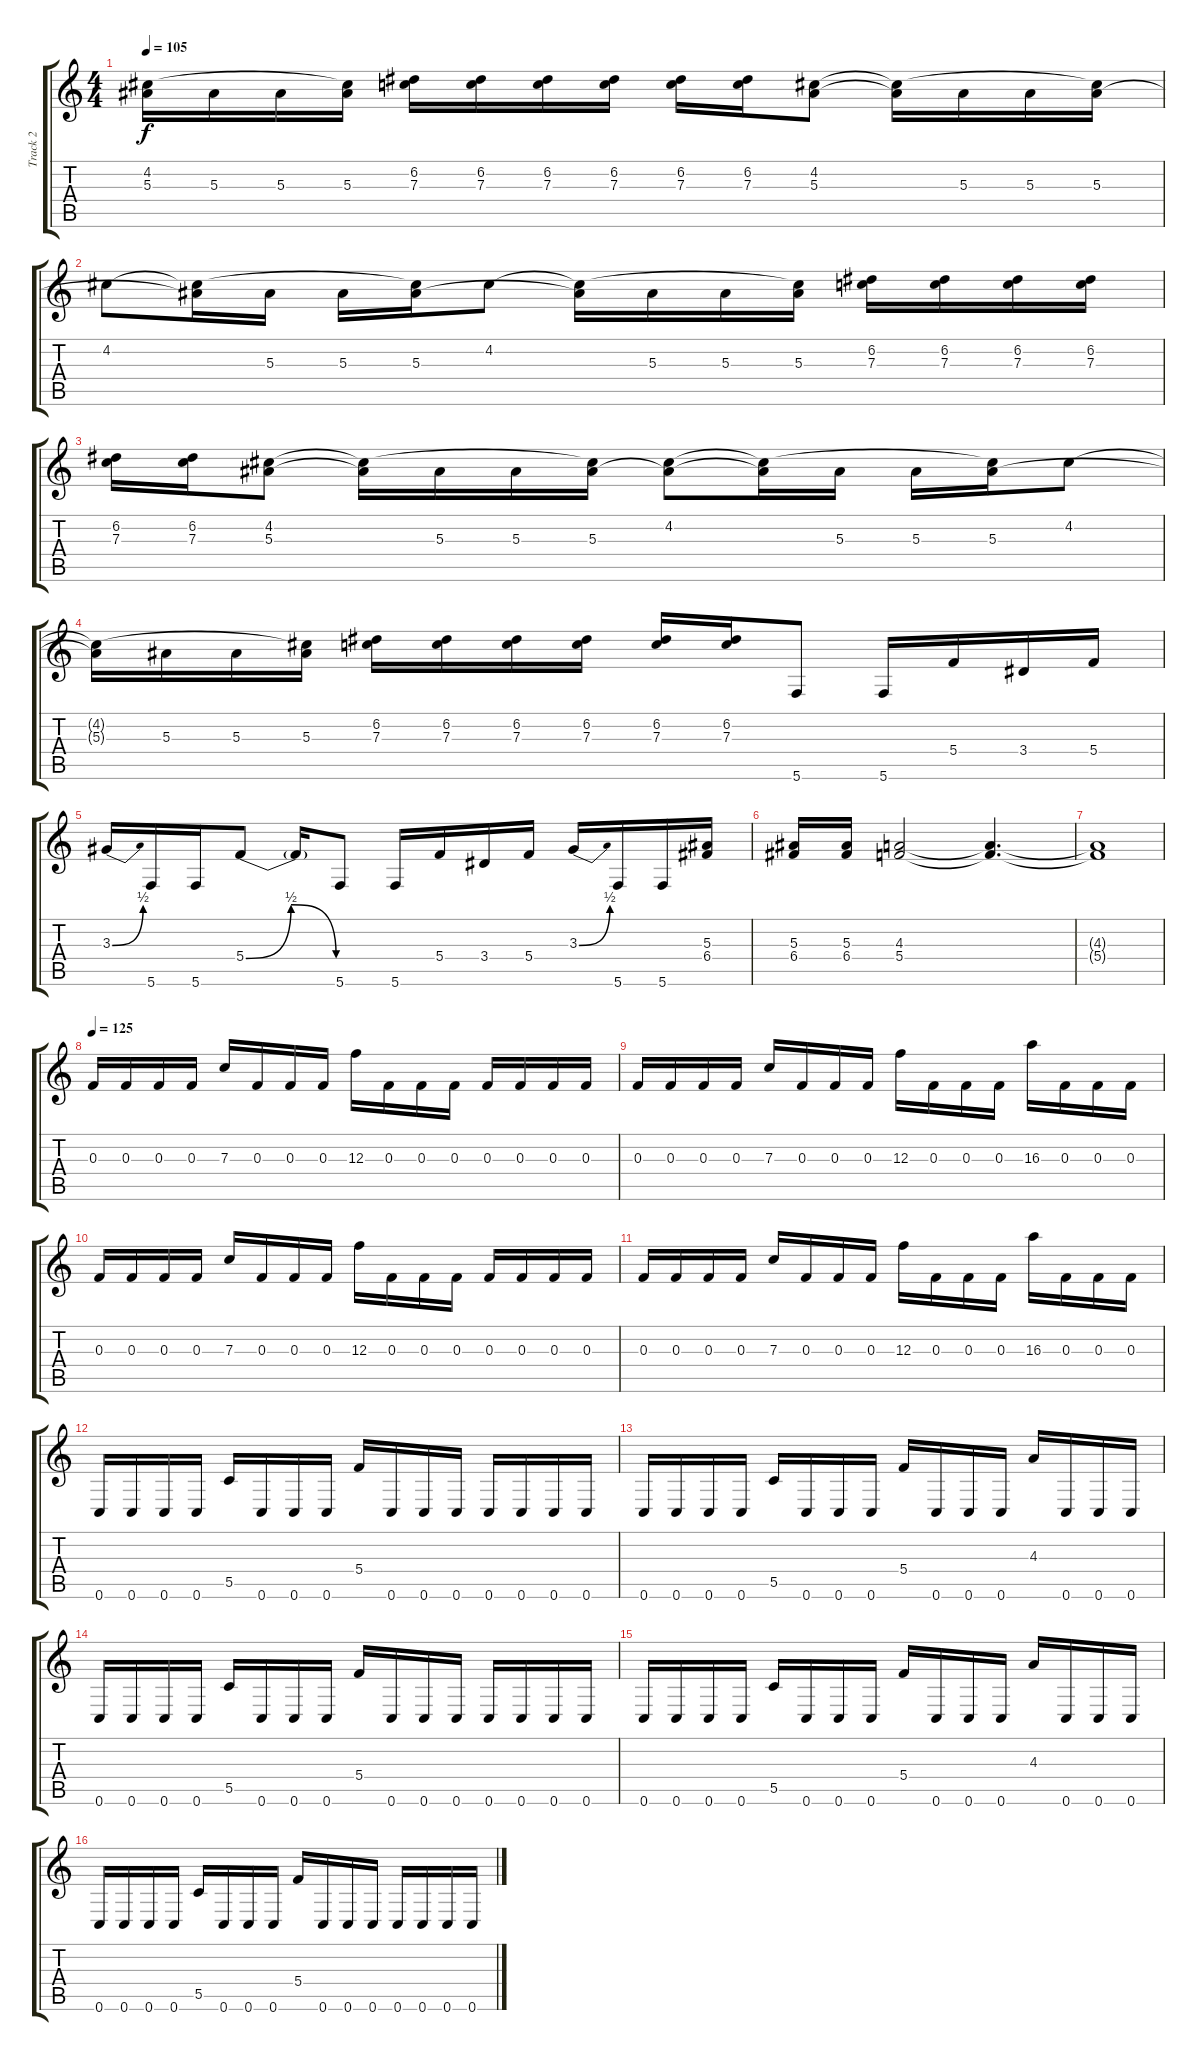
\track ("Track 2" "Track 2") {instrument distortionguitar}
\staff {score tabs}
\tuning (D4 A3 F3 C3 G2 C2) {hide}
\ts (4 4)
\tempo 105
\clef g2
\ks c
(4.2{t} 5.3{t}).16{dy f} 5.3.16 5.3.16 (4.2{t} 5.3).16 (6.2 7.3).16 (6.2 7.3).16 (6.2 7.3).16 (6.2 7.3).16 (6.2 7.3).16 (6.2 7.3).16 (4.2 5.3).8 (4.2{t} 5.3{t}).16 5.3.16 5.3.16 (4.2{t} 5.3).16 |
4.2.8 (4.2{t} 5.3{t}).16 5.3.16 5.3.16 (4.2{t} 5.3).16 4.2.8 (4.2{t} 5.3{t}).16 5.3.16 5.3.16 (4.2{t} 5.3).16 (6.2 7.3).16 (6.2 7.3).16 (6.2 7.3).16 (6.2 7.3).16 |
(6.2 7.3).16 (6.2 7.3).16 (4.2 5.3).8 (4.2{t} 5.3{t}).16 5.3.16 5.3.16 (4.2{t} 5.3).16 (4.2 5.3{t}).8 (4.2{t} 5.3{t}).16 5.3.16 5.3.16 (4.2{t} 5.3).16 4.2.8 |
(4.2{t} 5.3{t}).16 5.3.16 5.3.16 (4.2{t} 5.3).16 (6.2 7.3).16 (6.2 7.3).16 (6.2 7.3).16 (6.2 7.3).16 (6.2 7.3).16 (6.2 7.3).16 5.6.8 5.6.16 5.4.16 3.4.16 5.4.16 |
3.3{be (bend 0 0 60 2)}.16 5.6.16 5.6.16 5.4{be (bendrelease 0 0 10 2 10 2 60 0)}.8 5.4{t}.16 5.6.8 5.6.16 5.4.16 3.4.16 5.4.16 3.3{be (bend 0 0 60 2)}.16 5.6.16 5.6.16 (5.3 6.4).16 |
(5.3 6.4).16 (5.3 6.4).16 (4.3 5.4).2 (4.3{t} 5.4{t}).4{d} |
(4.3{t} 5.4{t}).1 |
\tempo 125
0.3.16 0.3.16 0.3.16 0.3.16 7.3.16 0.3.16 0.3.16 0.3.16 12.3.16 0.3.16 0.3.16 0.3.16 0.3.16 0.3.16 0.3.16 0.3.16 |
0.3.16 0.3.16 0.3.16 0.3.16 7.3.16 0.3.16 0.3.16 0.3.16 12.3.16 0.3.16 0.3.16 0.3.16 16.3.16 0.3.16 0.3.16 0.3.16 |
0.3.16 0.3.16 0.3.16 0.3.16 7.3.16 0.3.16 0.3.16 0.3.16 12.3.16 0.3.16 0.3.16 0.3.16 0.3.16 0.3.16 0.3.16 0.3.16 |
0.3.16 0.3.16 0.3.16 0.3.16 7.3.16 0.3.16 0.3.16 0.3.16 12.3.16 0.3.16 0.3.16 0.3.16 16.3.16 0.3.16 0.3.16 0.3.16 |
0.6.16 0.6.16 0.6.16 0.6.16 5.5.16 0.6.16 0.6.16 0.6.16 5.4.16 0.6.16 0.6.16 0.6.16 0.6.16 0.6.16 0.6.16 0.6.16 |
0.6.16 0.6.16 0.6.16 0.6.16 5.5.16 0.6.16 0.6.16 0.6.16 5.4.16 0.6.16 0.6.16 0.6.16 4.3.16 0.6.16 0.6.16 0.6.16 |
0.6.16 0.6.16 0.6.16 0.6.16 5.5.16 0.6.16 0.6.16 0.6.16 5.4.16 0.6.16 0.6.16 0.6.16 0.6.16 0.6.16 0.6.16 0.6.16 |
0.6.16 0.6.16 0.6.16 0.6.16 5.5.16 0.6.16 0.6.16 0.6.16 5.4.16 0.6.16 0.6.16 0.6.16 4.3.16 0.6.16 0.6.16 0.6.16 |
0.6.16 0.6.16 0.6.16 0.6.16 5.5.16 0.6.16 0.6.16 0.6.16 5.4.16 0.6.16 0.6.16 0.6.16 0.6.16 0.6.16 0.6.16 0.6.16
